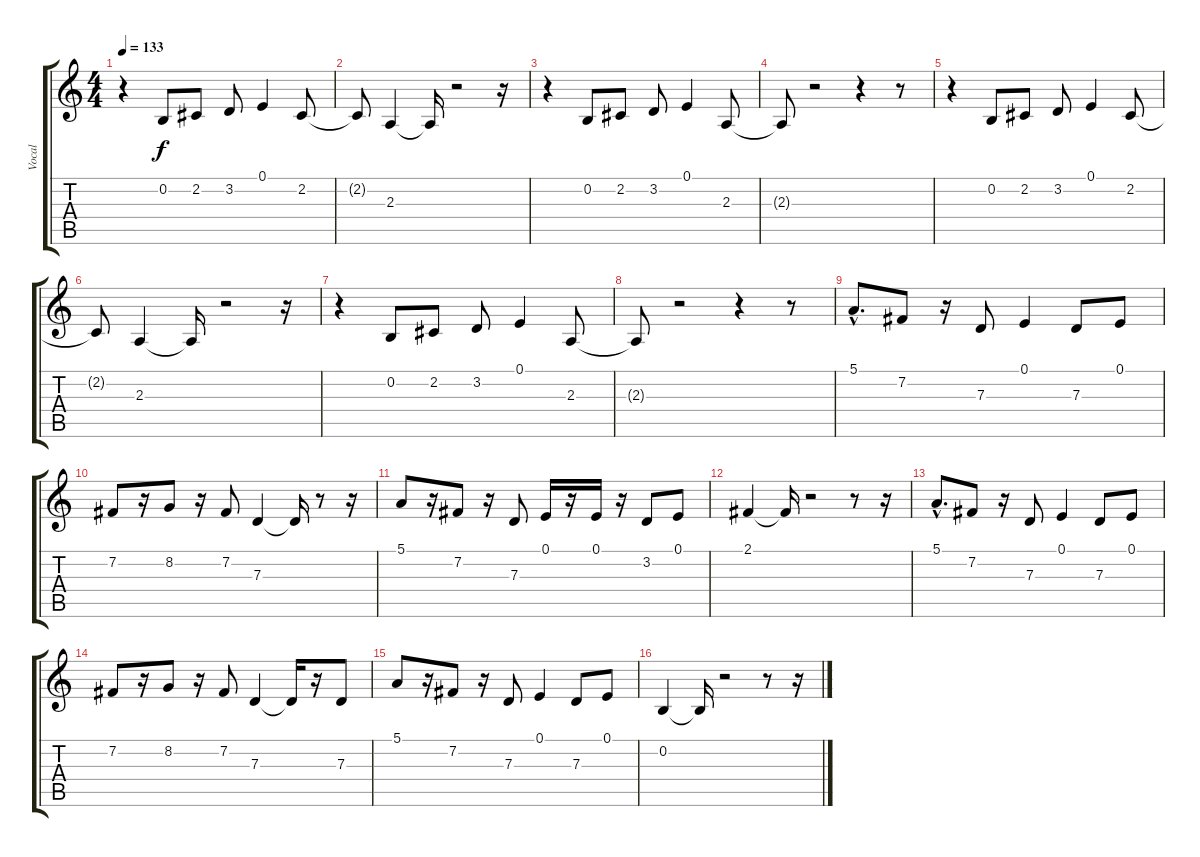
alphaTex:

\track ("Vocal" "Vocal") {instrument fx4atmosphere}
\staff {score tabs}
\tuning (E4 B3 G3 D3 A2 E2) {hide}
\ts (4 4)
\tempo 133
\clef g2
\ks c
r.4{dy f} 0.2.8 2.2.8 3.2.8 0.1.4 2.2.8 |
2.2{t}.8 2.3.4 2.3{t}.16 r.2 r.16 |
r.4 0.2.8 2.2.8 3.2.8 0.1.4 2.3.8 |
2.3{t}.8 r.2 r.4 r.8 |
r.4 0.2.8 2.2.8 3.2.8 0.1.4 2.2.8 |
2.2{t}.8 2.3.4 2.3{t}.16 r.2 r.16 |
r.4 0.2.8 2.2.8 3.2.8 0.1.4 2.3.8 |
2.3{t}.8 r.2 r.4 r.8 |
5.1{hac}.8{d} 7.2.8 r.16 7.3.8 0.1.4 7.3.8 0.1.8 |
7.2.8 r.16 8.2.8 r.16 7.2.8 7.3.4 7.3{t}.16 r.8 r.16 |
5.1.8 r.16 7.2.8 r.16 7.3.8 0.1.16 r.16 0.1.16 r.16 3.2.8 0.1.8 |
2.1.4 2.1{t}.16 r.2 r.8 r.16 |
5.1{hac}.8{d} 7.2.8 r.16 7.3.8 0.1.4 7.3.8 0.1.8 |
7.2.8 r.16 8.2.8 r.16 7.2.8 7.3.4 7.3{t}.16 r.16 7.3.8 |
5.1.8 r.16 7.2.8 r.16 7.3.8 0.1.4 7.3.8 0.1.8 |
0.2.4 0.2{t}.16 r.2 r.8 r.16
